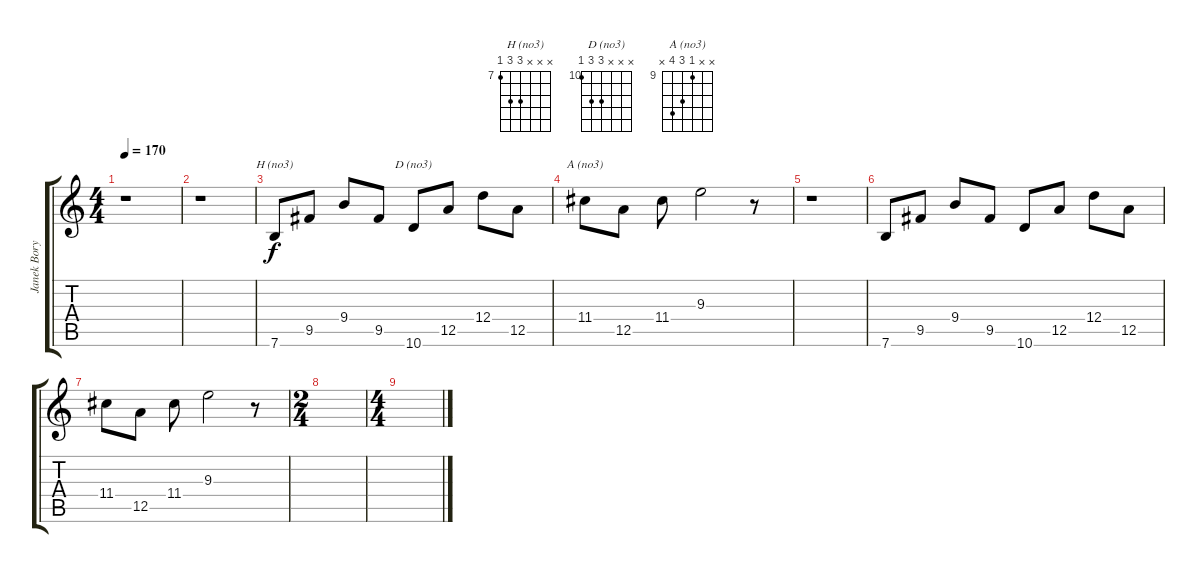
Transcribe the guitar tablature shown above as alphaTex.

\track ("Janek Borysewicz" "Janek Bory") {instrument acousticguitarsteel}
\staff {score tabs}
\tuning (E4 B3 G3 D3 A2 E2) {hide}
\chord ("H (no3)" x x x 9 9 7) {firstfret 7}
\chord ("D (no3)" x x x 12 12 10) {firstfret 10}
\chord ("A (no3)" x x 9 11 12 x) {firstfret 9}
\ts (4 4)
\tempo 170
\clef g2
\ks c
r.1{dy f instrument acousticguitarsteel} |
r.1 |
7.6.8{ch "H (no3)"} 9.5.8 9.4.8 9.5.8 10.6.8{ch "D (no3)"} 12.5.8 12.4.8 12.5.8 |
11.4.8{ch "A (no3)"} 12.5.8 11.4.8 9.3.2 r.8 |
r.1 |
7.6.8 9.5.8 9.4.8 9.5.8 10.6.8 12.5.8 12.4.8 12.5.8 |
11.4.8 12.5.8 11.4.8 9.3.2 r.8 |
\ts (2 4)
|
\ts (4 4)
